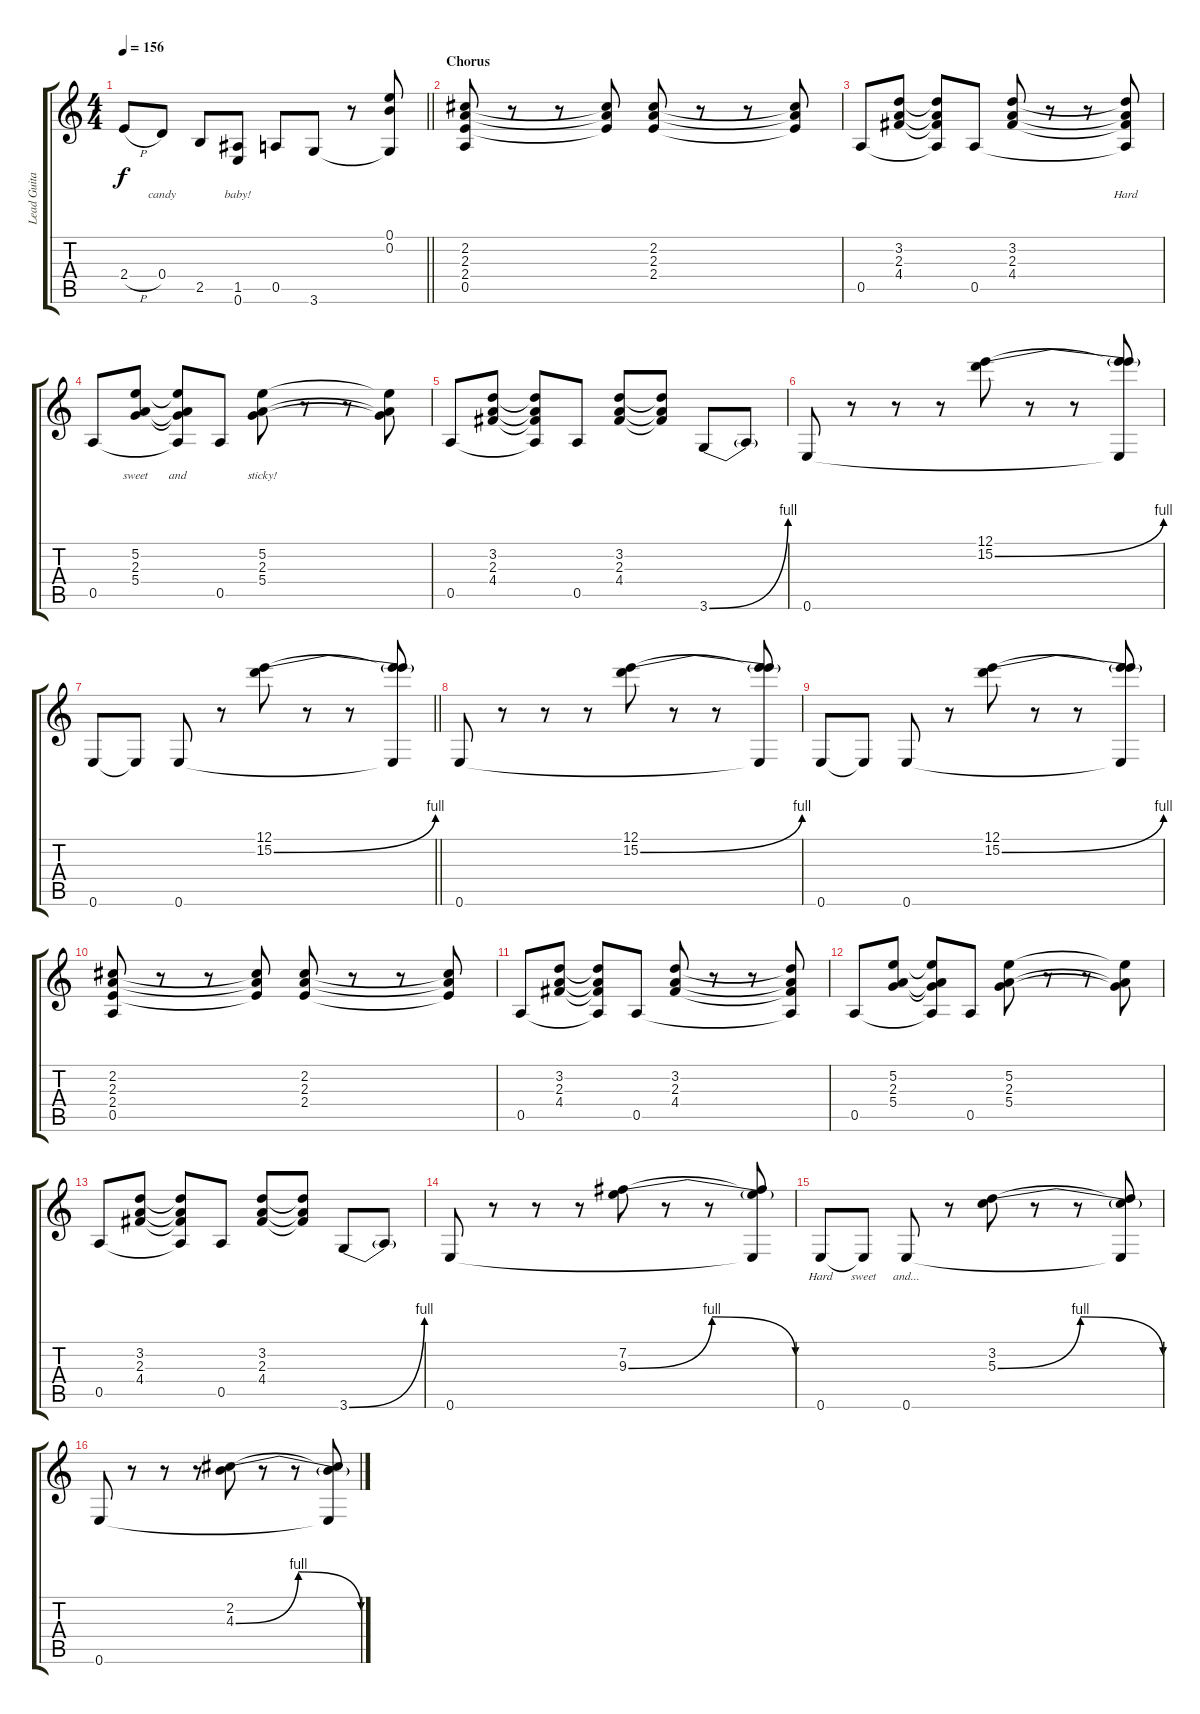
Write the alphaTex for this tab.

\track ("Lead Guitar" "Lead Guita") {instrument overdrivenguitar}
\staff {score tabs}
\tuning (E4 B3 G3 D3 A2 E2) {hide}
\ts (4 4)
\tempo 156
\clef g2
\barLineRight lightlight
\ks c
2.4{h}.8{lyrics (0 "") lyrics (1 "") lyrics (2 "") lyrics (3 "") lyrics (4 "") dy f} 0.4.8{lyrics (0 "candy") lyrics (1 "") lyrics (2 "") lyrics (3 "") lyrics (4 "")} 2.5.8{lyrics (0 "") lyrics (1 "") lyrics (2 "") lyrics (3 "") lyrics (4 "")} (1.5 0.6{t}).8{lyrics (0 "baby!") lyrics (1 "") lyrics (2 "") lyrics (3 "") lyrics (4 "")} 0.5.8{lyrics (0 "") lyrics (1 "") lyrics (2 "") lyrics (3 "") lyrics (4 "")} 3.6.8{lyrics (0 "") lyrics (1 "") lyrics (2 "") lyrics (3 "") lyrics (4 "")} r.8 (0.1{t} 0.2{t} 3.6{t}).8{lyrics (0 "") lyrics (1 "") lyrics (2 "") lyrics (3 "") lyrics (4 "")} |
\section ("" "Chorus")
(2.2 2.3 2.4 0.5).8{lyrics (0 "") lyrics (1 "") lyrics (2 "") lyrics (3 "") lyrics (4 "")} r.8 r.8 (2.2{t} 2.3{t} 2.4{t}).8{lyrics (0 "") lyrics (1 "") lyrics (2 "") lyrics (3 "") lyrics (4 "")} (2.2 2.3 2.4).8{lyrics (0 "") lyrics (1 "") lyrics (2 "") lyrics (3 "") lyrics (4 "")} r.8 r.8 (2.2{t} 2.3{t} 2.4{t}).8{lyrics (0 "") lyrics (1 "") lyrics (2 "") lyrics (3 "") lyrics (4 "")} |
0.5.8{lyrics (0 "") lyrics (1 "") lyrics (2 "") lyrics (3 "") lyrics (4 "")} (3.2 2.3 4.4).8{lyrics (0 "") lyrics (1 "") lyrics (2 "") lyrics (3 "") lyrics (4 "")} (3.2{t} 2.3{t} 4.4{t} 0.5{t}).8{lyrics (0 "") lyrics (1 "") lyrics (2 "") lyrics (3 "") lyrics (4 "")} 0.5.8{lyrics (0 "") lyrics (1 "") lyrics (2 "") lyrics (3 "") lyrics (4 "")} (3.2 2.3 4.4).8{lyrics (0 "") lyrics (1 "") lyrics (2 "") lyrics (3 "") lyrics (4 "")} r.8 r.8 (3.2{t} 2.3{t} 4.4{t} 0.5{t}).8{lyrics (0 "Hard") lyrics (1 "") lyrics (2 "") lyrics (3 "") lyrics (4 "")} |
0.5.8{lyrics (0 "") lyrics (1 "") lyrics (2 "") lyrics (3 "") lyrics (4 "")} (5.2 2.3 5.4).8{lyrics (0 "sweet") lyrics (1 "") lyrics (2 "") lyrics (3 "") lyrics (4 "")} (5.2{t} 2.3{t} 5.4{t} 0.5{t}).8{lyrics (0 "and") lyrics (1 "") lyrics (2 "") lyrics (3 "") lyrics (4 "")} 0.5.8{lyrics (0 "") lyrics (1 "") lyrics (2 "") lyrics (3 "") lyrics (4 "")} (5.2 2.3 5.4).8{lyrics (0 "sticky!") lyrics (1 "") lyrics (2 "") lyrics (3 "") lyrics (4 "")} r.8 r.8 (5.2{t} 2.3{t} 5.4{t}).8{lyrics (0 "") lyrics (1 "") lyrics (2 "") lyrics (3 "") lyrics (4 "")} |
0.5.8{lyrics (0 "") lyrics (1 "") lyrics (2 "") lyrics (3 "") lyrics (4 "")} (3.2 2.3 4.4).8{lyrics (0 "") lyrics (1 "") lyrics (2 "") lyrics (3 "") lyrics (4 "")} (3.2{t} 2.3{t} 4.4{t} 0.5{t}).8{lyrics (0 "") lyrics (1 "") lyrics (2 "") lyrics (3 "") lyrics (4 "")} 0.5.8{lyrics (0 "") lyrics (1 "") lyrics (2 "") lyrics (3 "") lyrics (4 "")} (3.2 2.3 4.4).8{lyrics (0 "") lyrics (1 "") lyrics (2 "") lyrics (3 "") lyrics (4 "")} (3.2{t} 2.3{t} 4.4{t}).8{lyrics (0 "") lyrics (1 "") lyrics (2 "") lyrics (3 "") lyrics (4 "")} 3.6{be (bend 0 0 60 4)}.8{lyrics (0 "") lyrics (1 "") lyrics (2 "") lyrics (3 "") lyrics (4 "")} 3.6{t}.8{lyrics (0 "") lyrics (1 "") lyrics (2 "") lyrics (3 "") lyrics (4 "")} |
0.6.8{lyrics (0 "") lyrics (1 "") lyrics (2 "") lyrics (3 "") lyrics (4 "")} r.8 r.8 r.8 (12.1 15.2{be (bend 0 0 60 4)}).8{lyrics (0 "") lyrics (1 "") lyrics (2 "") lyrics (3 "") lyrics (4 "")} r.8 r.8 (12.1{t} 15.2{t} 0.6{t}).8{lyrics (0 "") lyrics (1 "") lyrics (2 "") lyrics (3 "") lyrics (4 "")} |
\barLineRight lightlight
0.6.8{lyrics (0 "") lyrics (1 "") lyrics (2 "") lyrics (3 "") lyrics (4 "")} 0.6{t}.8{lyrics (0 "") lyrics (1 "") lyrics (2 "") lyrics (3 "") lyrics (4 "")} 0.6.8{lyrics (0 "") lyrics (1 "") lyrics (2 "") lyrics (3 "") lyrics (4 "")} r.8 (12.1 15.2{be (bend 0 0 60 4)}).8{lyrics (0 "") lyrics (1 "") lyrics (2 "") lyrics (3 "") lyrics (4 "")} r.8 r.8 (12.1{t} 15.2{t} 0.6{t}).8{lyrics (0 "") lyrics (1 "") lyrics (2 "") lyrics (3 "") lyrics (4 "")} |
0.6.8{lyrics (0 "") lyrics (1 "") lyrics (2 "") lyrics (3 "") lyrics (4 "")} r.8 r.8 r.8 (12.1 15.2{be (bend 0 0 60 4)}).8{lyrics (0 "") lyrics (1 "") lyrics (2 "") lyrics (3 "") lyrics (4 "")} r.8 r.8 (12.1{t} 15.2{t} 0.6{t}).8{lyrics (0 "") lyrics (1 "") lyrics (2 "") lyrics (3 "") lyrics (4 "")} |
0.6.8{lyrics (0 "") lyrics (1 "") lyrics (2 "") lyrics (3 "") lyrics (4 "")} 0.6{t}.8{lyrics (0 "") lyrics (1 "") lyrics (2 "") lyrics (3 "") lyrics (4 "")} 0.6.8{lyrics (0 "") lyrics (1 "") lyrics (2 "") lyrics (3 "") lyrics (4 "")} r.8 (12.1 15.2{be (bend 0 0 60 4)}).8{lyrics (0 "") lyrics (1 "") lyrics (2 "") lyrics (3 "") lyrics (4 "")} r.8 r.8 (12.1{t} 15.2{t} 0.6{t}).8{lyrics (0 "") lyrics (1 "") lyrics (2 "") lyrics (3 "") lyrics (4 "")} |
(2.2 2.3 2.4 0.5).8{lyrics (0 "") lyrics (1 "") lyrics (2 "") lyrics (3 "") lyrics (4 "")} r.8 r.8 (2.2{t} 2.3{t} 2.4{t}).8{lyrics (0 "") lyrics (1 "") lyrics (2 "") lyrics (3 "") lyrics (4 "")} (2.2 2.3 2.4).8{lyrics (0 "") lyrics (1 "") lyrics (2 "") lyrics (3 "") lyrics (4 "")} r.8 r.8 (2.2{t} 2.3{t} 2.4{t}).8{lyrics (0 "") lyrics (1 "") lyrics (2 "") lyrics (3 "") lyrics (4 "")} |
0.5.8{lyrics (0 "") lyrics (1 "") lyrics (2 "") lyrics (3 "") lyrics (4 "")} (3.2 2.3 4.4).8{lyrics (0 "") lyrics (1 "") lyrics (2 "") lyrics (3 "") lyrics (4 "")} (3.2{t} 2.3{t} 4.4{t} 0.5{t}).8{lyrics (0 "") lyrics (1 "") lyrics (2 "") lyrics (3 "") lyrics (4 "")} 0.5.8{lyrics (0 "") lyrics (1 "") lyrics (2 "") lyrics (3 "") lyrics (4 "")} (3.2 2.3 4.4).8{lyrics (0 "") lyrics (1 "") lyrics (2 "") lyrics (3 "") lyrics (4 "")} r.8 r.8 (3.2{t} 2.3{t} 4.4{t} 0.5{t}).8{lyrics (0 "") lyrics (1 "") lyrics (2 "") lyrics (3 "") lyrics (4 "")} |
0.5.8{lyrics (0 "") lyrics (1 "") lyrics (2 "") lyrics (3 "") lyrics (4 "")} (5.2 2.3 5.4).8{lyrics (0 "") lyrics (1 "") lyrics (2 "") lyrics (3 "") lyrics (4 "")} (5.2{t} 2.3{t} 5.4{t} 0.5{t}).8{lyrics (0 "") lyrics (1 "") lyrics (2 "") lyrics (3 "") lyrics (4 "")} 0.5.8{lyrics (0 "") lyrics (1 "") lyrics (2 "") lyrics (3 "") lyrics (4 "")} (5.2 2.3 5.4).8{lyrics (0 "") lyrics (1 "") lyrics (2 "") lyrics (3 "") lyrics (4 "")} r.8 r.8 (5.2{t} 2.3{t} 5.4{t}).8{lyrics (0 "") lyrics (1 "") lyrics (2 "") lyrics (3 "") lyrics (4 "")} |
0.5.8{lyrics (0 "") lyrics (1 "") lyrics (2 "") lyrics (3 "") lyrics (4 "")} (3.2 2.3 4.4).8{lyrics (0 "") lyrics (1 "") lyrics (2 "") lyrics (3 "") lyrics (4 "")} (3.2{t} 2.3{t} 4.4{t} 0.5{t}).8{lyrics (0 "") lyrics (1 "") lyrics (2 "") lyrics (3 "") lyrics (4 "")} 0.5.8{lyrics (0 "") lyrics (1 "") lyrics (2 "") lyrics (3 "") lyrics (4 "")} (3.2 2.3 4.4).8{lyrics (0 "") lyrics (1 "") lyrics (2 "") lyrics (3 "") lyrics (4 "")} (3.2{t} 2.3{t} 4.4{t}).8{lyrics (0 "") lyrics (1 "") lyrics (2 "") lyrics (3 "") lyrics (4 "")} 3.6{be (bend 0 0 60 4)}.8{lyrics (0 "") lyrics (1 "") lyrics (2 "") lyrics (3 "") lyrics (4 "")} 3.6{t}.8{lyrics (0 "") lyrics (1 "") lyrics (2 "") lyrics (3 "") lyrics (4 "")} |
0.6.8{lyrics (0 "") lyrics (1 "") lyrics (2 "") lyrics (3 "") lyrics (4 "")} r.8 r.8 r.8 (7.2 9.3{be (bendrelease 0 0 30 4 45 4 60 0)}).8{lyrics (0 "") lyrics (1 "") lyrics (2 "") lyrics (3 "") lyrics (4 "")} r.8 r.8 (7.2{t} 9.3{t} 0.6{t}).8{lyrics (0 "") lyrics (1 "") lyrics (2 "") lyrics (3 "") lyrics (4 "")} |
0.6.8{lyrics (0 "Hard") lyrics (1 "") lyrics (2 "") lyrics (3 "") lyrics (4 "")} 0.6{t}.8{lyrics (0 "sweet") lyrics (1 "") lyrics (2 "") lyrics (3 "") lyrics (4 "")} 0.6.8{lyrics (0 "and...") lyrics (1 "") lyrics (2 "") lyrics (3 "") lyrics (4 "")} r.8 (3.2 5.3{be (bendrelease 0 0 30 4 45 4 60 0)}).8{lyrics (0 "") lyrics (1 "") lyrics (2 "") lyrics (3 "") lyrics (4 "")} r.8 r.8 (3.2{t} 5.3{t} 0.6{t}).8{lyrics (0 "") lyrics (1 "") lyrics (2 "") lyrics (3 "") lyrics (4 "")} |
0.6.8{lyrics (0 "") lyrics (1 "") lyrics (2 "") lyrics (3 "") lyrics (4 "")} r.8 r.8 r.8 (2.2 4.3{be (bendrelease 0 0 30 4 45 4 60 0)}).8{lyrics (0 "") lyrics (1 "") lyrics (2 "") lyrics (3 "") lyrics (4 "")} r.8 r.8 (2.2{t} 4.3{t} 0.6{t}).8{lyrics (0 "") lyrics (1 "") lyrics (2 "") lyrics (3 "") lyrics (4 "")}
